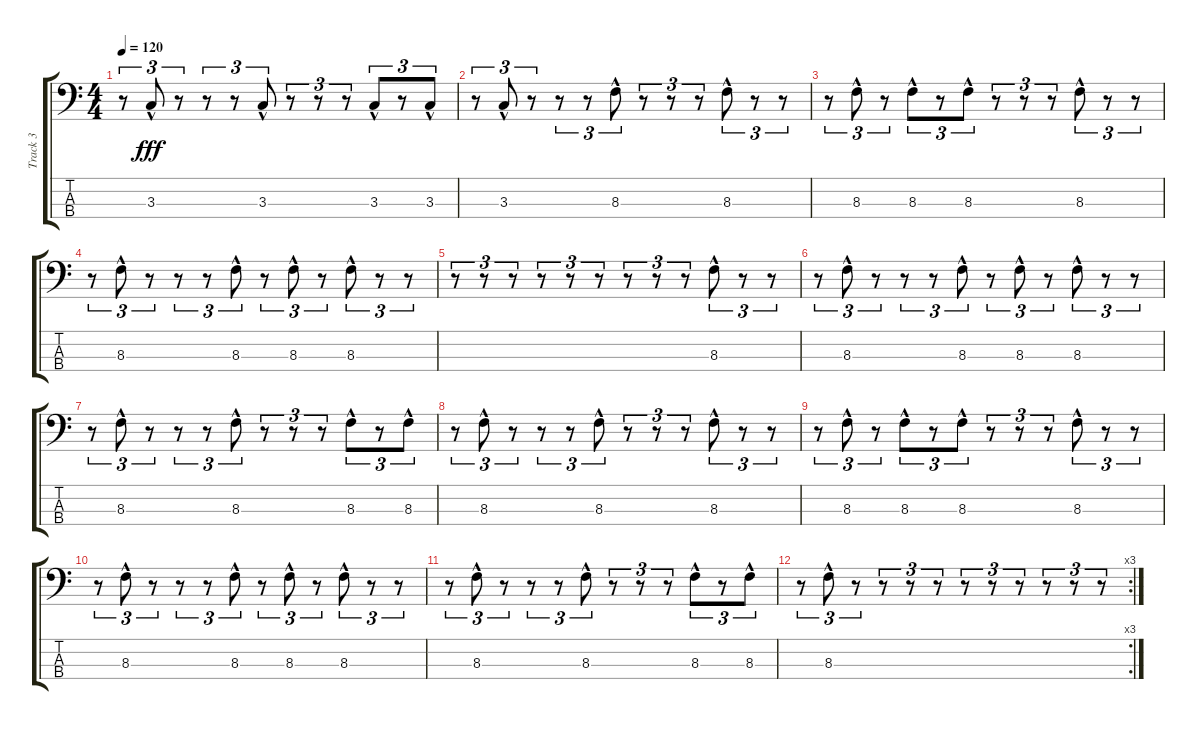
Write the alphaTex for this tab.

\track ("Track 3" "Track 3") {instrument electricbassfinger}
\staff {score tabs}
\tuning (G2 D2 A1 E1) {hide}
\ts (4 4)
\tempo 120
\clef f4
\ks c
r.8{tu (3 2) dy fff} 3.3{hac}.8{tu (3 2)} r.8{tu (3 2)} r.8{tu (3 2)} r.8{tu (3 2)} 3.3{hac}.8{tu (3 2)} r.8{tu (3 2)} r.8{tu (3 2)} r.8{tu (3 2)} 3.3{hac}.8{tu (3 2)} r.8{tu (3 2)} 3.3{hac}.8{tu (3 2)} |
r.8{tu (3 2)} 3.3{hac}.8{tu (3 2)} r.8{tu (3 2)} r.8{tu (3 2)} r.8{tu (3 2)} 8.3{hac}.8{tu (3 2)} r.8{tu (3 2)} r.8{tu (3 2)} r.8{tu (3 2)} 8.3{hac}.8{tu (3 2)} r.8{tu (3 2)} r.8{tu (3 2)} |
r.8{tu (3 2)} 8.3{hac}.8{tu (3 2)} r.8{tu (3 2)} 8.3{hac}.8{tu (3 2)} r.8{tu (3 2)} 8.3{hac}.8{tu (3 2)} r.8{tu (3 2)} r.8{tu (3 2)} r.8{tu (3 2)} 8.3{hac}.8{tu (3 2)} r.8{tu (3 2)} r.8{tu (3 2)} |
r.8{tu (3 2)} 8.3{hac}.8{tu (3 2)} r.8{tu (3 2)} r.8{tu (3 2)} r.8{tu (3 2)} 8.3{hac}.8{tu (3 2)} r.8{tu (3 2)} 8.3{hac}.8{tu (3 2)} r.8{tu (3 2)} 8.3{hac}.8{tu (3 2)} r.8{tu (3 2)} r.8{tu (3 2)} |
r.8{tu (3 2)} r.8{tu (3 2)} r.8{tu (3 2)} r.8{tu (3 2)} r.8{tu (3 2)} r.8{tu (3 2)} r.8{tu (3 2)} r.8{tu (3 2)} r.8{tu (3 2)} 8.3{hac}.8{tu (3 2)} r.8{tu (3 2)} r.8{tu (3 2)} |
r.8{tu (3 2)} 8.3{hac}.8{tu (3 2)} r.8{tu (3 2)} r.8{tu (3 2)} r.8{tu (3 2)} 8.3{hac}.8{tu (3 2)} r.8{tu (3 2)} 8.3{hac}.8{tu (3 2)} r.8{tu (3 2)} 8.3{hac}.8{tu (3 2)} r.8{tu (3 2)} r.8{tu (3 2)} |
r.8{tu (3 2)} 8.3{hac}.8{tu (3 2)} r.8{tu (3 2)} r.8{tu (3 2)} r.8{tu (3 2)} 8.3{hac}.8{tu (3 2)} r.8{tu (3 2)} r.8{tu (3 2)} r.8{tu (3 2)} 8.3{hac}.8{tu (3 2)} r.8{tu (3 2)} 8.3{hac}.8{tu (3 2)} |
r.8{tu (3 2)} 8.3{hac}.8{tu (3 2)} r.8{tu (3 2)} r.8{tu (3 2)} r.8{tu (3 2)} 8.3{hac}.8{tu (3 2)} r.8{tu (3 2)} r.8{tu (3 2)} r.8{tu (3 2)} 8.3{hac}.8{tu (3 2)} r.8{tu (3 2)} r.8{tu (3 2)} |
r.8{tu (3 2)} 8.3{hac}.8{tu (3 2)} r.8{tu (3 2)} 8.3{hac}.8{tu (3 2)} r.8{tu (3 2)} 8.3{hac}.8{tu (3 2)} r.8{tu (3 2)} r.8{tu (3 2)} r.8{tu (3 2)} 8.3{hac}.8{tu (3 2)} r.8{tu (3 2)} r.8{tu (3 2)} |
r.8{tu (3 2)} 8.3{hac}.8{tu (3 2)} r.8{tu (3 2)} r.8{tu (3 2)} r.8{tu (3 2)} 8.3{hac}.8{tu (3 2)} r.8{tu (3 2)} 8.3{hac}.8{tu (3 2)} r.8{tu (3 2)} 8.3{hac}.8{tu (3 2)} r.8{tu (3 2)} r.8{tu (3 2)} |
r.8{tu (3 2)} 8.3{hac}.8{tu (3 2)} r.8{tu (3 2)} r.8{tu (3 2)} r.8{tu (3 2)} 8.3{hac}.8{tu (3 2)} r.8{tu (3 2)} r.8{tu (3 2)} r.8{tu (3 2)} 8.3{hac}.8{tu (3 2)} r.8{tu (3 2)} 8.3{hac}.8{tu (3 2)} |
\rc 3
r.8{tu (3 2)} 8.3{hac}.8{tu (3 2)} r.8{tu (3 2)} r.8{tu (3 2)} r.8{tu (3 2)} r.8{tu (3 2)} r.8{tu (3 2)} r.8{tu (3 2)} r.8{tu (3 2)} r.8{tu (3 2)} r.8{tu (3 2)} r.8{tu (3 2)}
